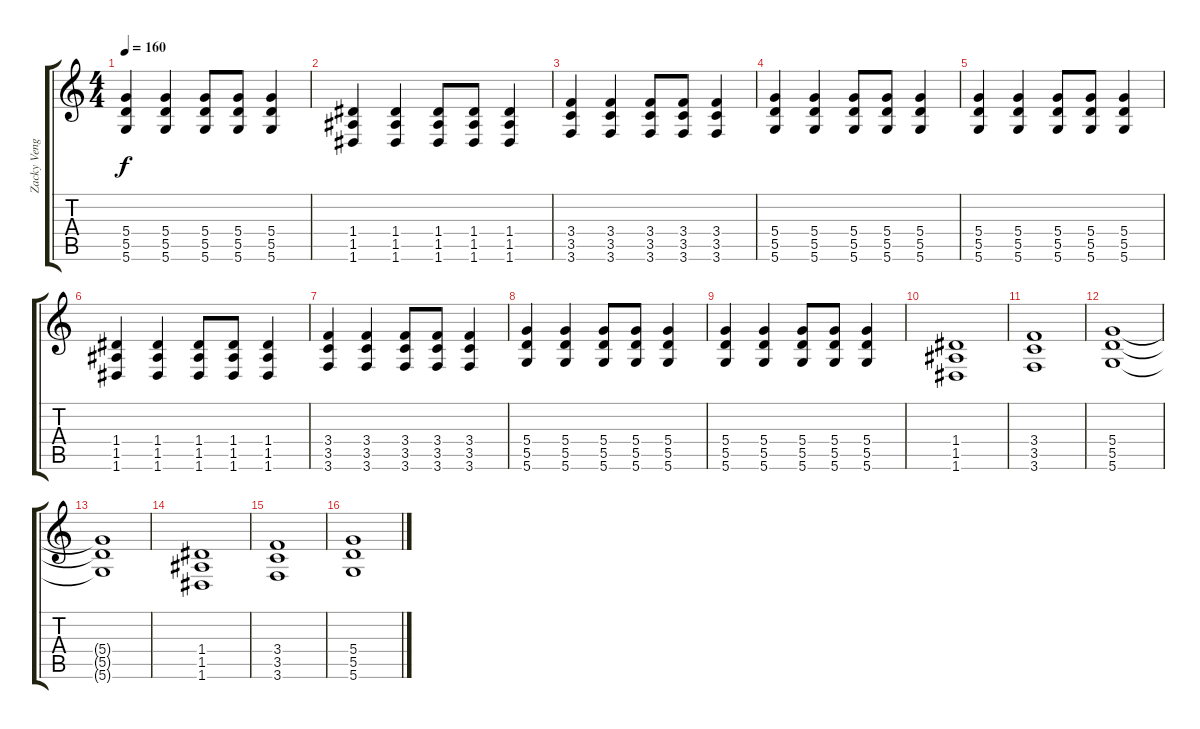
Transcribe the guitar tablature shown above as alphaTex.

\track ("Zacky Vengeance" "Zacky Veng") {instrument overdrivenguitar}
\staff {score tabs}
\tuning (E4 B3 G3 D3 A2 D2) {hide}
\ts (4 4)
\tempo 160
\clef g2
\ks c
(5.4 5.5 5.6).4{dy f} (5.4 5.5 5.6).4 (5.4 5.5 5.6).8 (5.4 5.5 5.6).8 (5.4 5.5 5.6).4 |
(1.4 1.5 1.6).4 (1.4 1.5 1.6).4 (1.4 1.5 1.6).8 (1.4 1.5 1.6).8 (1.4 1.5 1.6).4 |
(3.4 3.5 3.6).4 (3.4 3.5 3.6).4 (3.4 3.5 3.6).8 (3.4 3.5 3.6).8 (3.4 3.5 3.6).4 |
(5.4 5.5 5.6).4 (5.4 5.5 5.6).4 (5.4 5.5 5.6).8 (5.4 5.5 5.6).8 (5.4 5.5 5.6).4 |
(5.4 5.5 5.6).4 (5.4 5.5 5.6).4 (5.4 5.5 5.6).8 (5.4 5.5 5.6).8 (5.4 5.5 5.6).4 |
(1.4 1.5 1.6).4 (1.4 1.5 1.6).4 (1.4 1.5 1.6).8 (1.4 1.5 1.6).8 (1.4 1.5 1.6).4 |
(3.4 3.5 3.6).4 (3.4 3.5 3.6).4 (3.4 3.5 3.6).8 (3.4 3.5 3.6).8 (3.4 3.5 3.6).4 |
(5.4 5.5 5.6).4 (5.4 5.5 5.6).4 (5.4 5.5 5.6).8 (5.4 5.5 5.6).8 (5.4 5.5 5.6).4 |
(5.4 5.5 5.6).4 (5.4 5.5 5.6).4 (5.4 5.5 5.6).8 (5.4 5.5 5.6).8 (5.4 5.5 5.6).4 |
(1.4 1.5 1.6).1 |
(3.4 3.5 3.6).1 |
(5.4 5.5 5.6).1 |
(5.4{t} 5.5{t} 5.6{t}).1 |
(1.4 1.5 1.6).1 |
(3.4 3.5 3.6).1 |
(5.4 5.5 5.6).1
